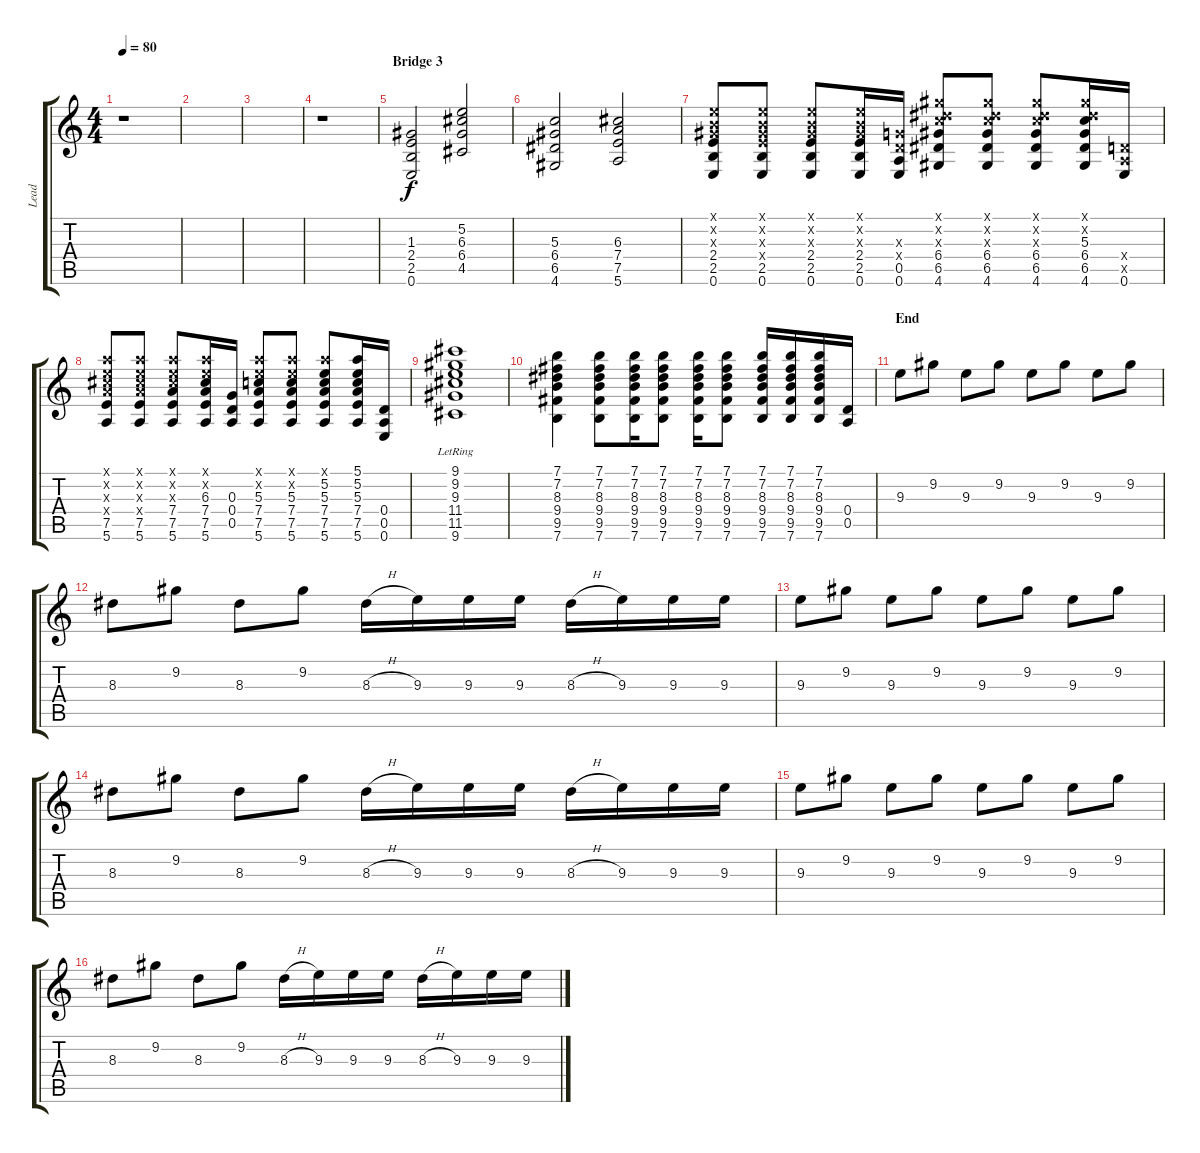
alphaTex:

\track ("Lead" "Lead") {instrument distortionguitar}
\staff {score tabs}
\tuning (E4 B3 G3 D3 A2 E2) {hide}
\ts (4 4)
\tempo 80
\clef g2
\ks c
r.1{dy f} |
|
|
r.1 |
\section ("" "Bridge 3")
(1.3 2.4 2.5 0.6).2 (5.2 6.3 6.4 4.5).2 |
(5.3 6.4 6.5 4.6).2 (6.3 7.4 7.5 5.6).2 |
(0.1{x} 0.2{x} 1.3{x} 2.4 2.5 0.6).8 (0.1{x} 0.2{x} 1.3{x} 2.4{x} 2.5 0.6).8 (0.1{x} 0.2{x} 1.3{x} 2.4 2.5 0.6).8 (0.1{x} 0.2{x} 1.3{x} 2.4 2.5 0.6).16 (0.3{x} 0.4{x} 0.5 0.6).16 (4.1{x} 4.2{x} 5.3{x} 6.4 6.5 4.6).8 (4.1{x} 4.2{x} 5.3{x} 6.4 6.5 4.6).8 (4.1{x} 4.2{x} 5.3{x} 6.4 6.5 4.6).8 (4.1{x} 4.2{x} 5.3 6.4 6.5 4.6).16 (0.4{x} 0.5{x} 0.6).16 |
(5.1{x} 5.2{x} 6.3{x} 7.4{x} 7.5 5.6).8 (5.1{x} 5.2{x} 6.3{x} 7.4{x} 7.5 5.6).8 (5.1{x} 5.2{x} 6.3{x} 7.4 7.5 5.6).8 (5.1{x} 5.2{x} 6.3 7.4 7.5 5.6).16 (0.3 0.4 0.5).16 (5.1{x} 5.2{x} 5.3 7.4 7.5 5.6).8 (5.1{x} 5.2{x} 5.3 7.4 7.5 5.6).8 (5.1{x} 5.2 5.3 7.4 7.5 5.6).8 (5.1 5.2 5.3 7.4 7.5 5.6).16 (0.4 0.5 0.6).16 |
(9.1{lr} 9.2{lr} 9.3{lr} 11.4{lr} 11.5{lr} 9.6{lr}).1 |
(7.1 7.2 8.3 9.4 9.5 7.6).4 (7.1 7.2 8.3 9.4 9.5 7.6).8 (7.1 7.2 8.3 9.4 9.5 7.6).16 (7.1 7.2 8.3 9.4 9.5 7.6).8 (7.1 7.2 8.3 9.4 9.5 7.6).16 (7.1 7.2 8.3 9.4 9.5 7.6).8 (7.1 7.2 8.3 9.4 9.5 7.6).16 (7.1 7.2 8.3 9.4 9.5 7.6).16 (7.1 7.2 8.3 9.4 9.5 7.6).16 (0.4 0.5).16 |
\section ("" "End")
9.3.8 9.2.8 9.3.8 9.2.8 9.3.8 9.2.8 9.3.8 9.2.8 |
8.3.8 9.2.8 8.3.8 9.2.8 8.3{h}.16 9.3.16 9.3.16 9.3.16 8.3{h}.16 9.3.16 9.3.16 9.3.16 |
9.3.8 9.2.8 9.3.8 9.2.8 9.3.8 9.2.8 9.3.8 9.2.8 |
8.3.8 9.2.8 8.3.8 9.2.8 8.3{h}.16 9.3.16 9.3.16 9.3.16 8.3{h}.16 9.3.16 9.3.16 9.3.16 |
9.3.8 9.2.8 9.3.8 9.2.8 9.3.8 9.2.8 9.3.8 9.2.8 |
8.3.8 9.2.8 8.3.8 9.2.8 8.3{h}.16 9.3.16 9.3.16 9.3.16 8.3{h}.16 9.3.16 9.3.16 9.3.16
